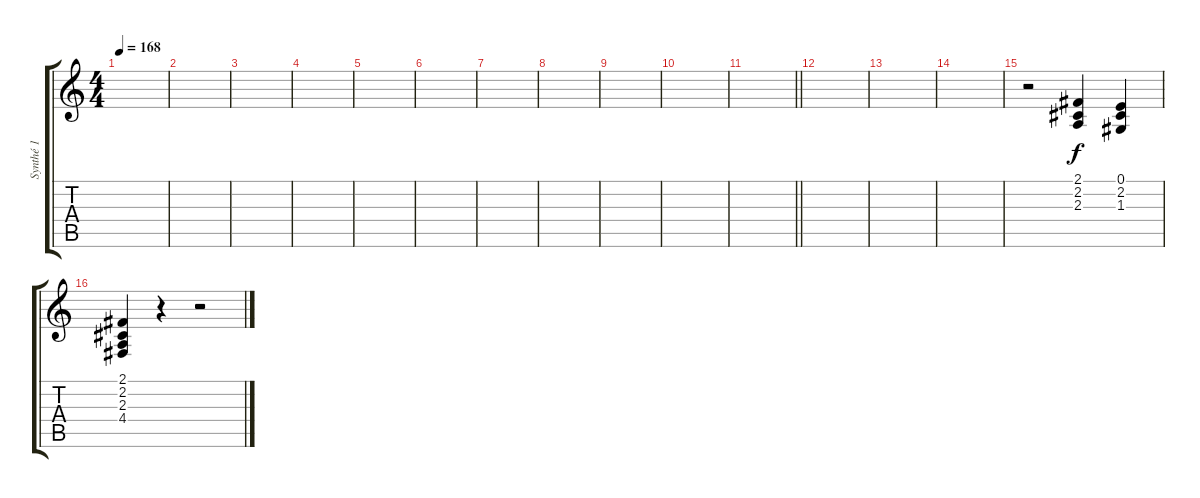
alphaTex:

\track ("Synthé 1" "Synthé 1") {instrument stringensemble1}
\staff {score tabs}
\tuning (E4 B3 G3 D3 A2 E2) {hide}
\ts (4 4)
\tempo 168
\clef g2
\ks c
|
|
|
|
|
|
|
|
|
|
\barLineRight lightlight
|
|
|
|
r.2{volume 14 instrument choiraahs} (2.1 2.2 2.3).4 (0.1 2.2 1.3).4 |
(2.1 2.2 2.3 4.4).4 r.4 r.2
